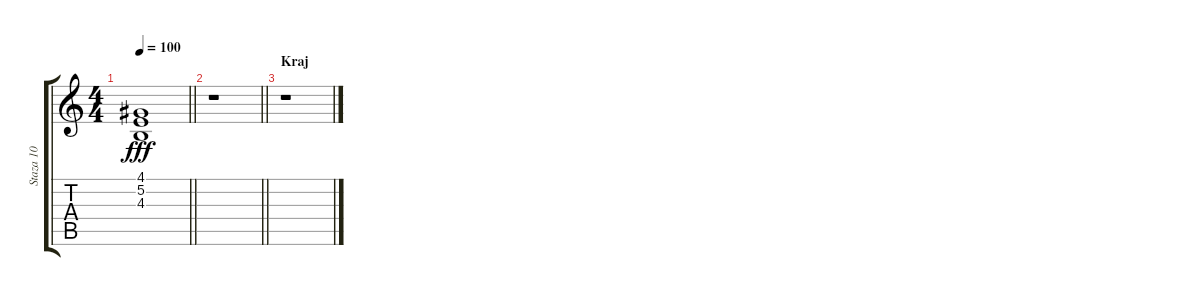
\track ("Staza 10" "Staza 10") {instrument choiraahs}
\staff {score tabs}
\tuning (E4 B3 G3 D3 A2 E2) {hide}
\ts (4 4)
\tempo 100
\clef g2
\barLineRight lightlight
\ks c
(4.1 5.2 4.3).1{dy fff} |
\barLineRight lightlight
r.1 |
\section ("" "Kraj")
r.1
